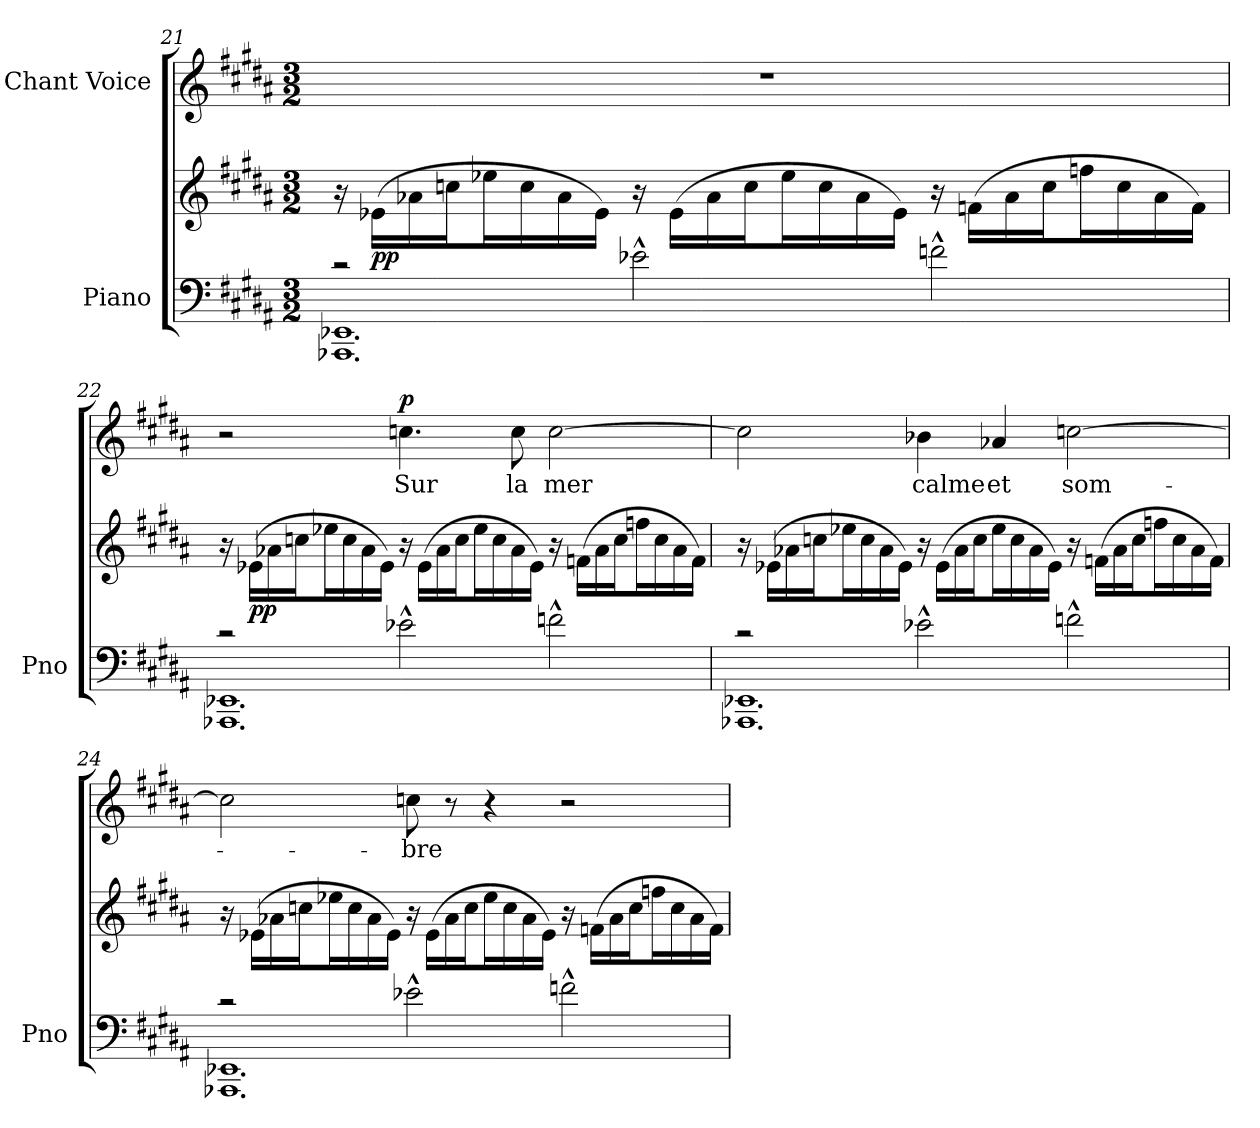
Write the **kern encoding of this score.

**kern	**kern	**dynam	**kern	**text	**dynam
*part2	*part2	*part2	*part1	*part1	*part1
*staff3	*staff2	*staff2/3	*staff1	*staff1	*staff1
*I"Piano	*	*	*I"Chant Voice	*	*
*I'Pno	*	*	*	*	*
!!LO:LB:g=z
*clefF4	*clefG2	*	*clefG2	*	*
*k[f#c#g#d#a#]	*k[f#c#g#d#a#]	*	*k[f#c#g#d#a#]	*	*
*M3/2	*M3/2	*	*M3/2	*	*
=21	=21	=21	=21	=21	=21
*^	*	*	*	*	*
2r	1.AAA-X 1.EE-X	16r	.	1.r	.	.
!	!	!	!LO:DY:b	!	!	!
.	.	(16e-X\LL	pp	.	.	.
.	.	16a-X\	.	.	.	.
.	.	16ccn\J	.	.	.	.
.	.	16ee-X\L	.	.	.	.
.	.	16cc\	.	.	.	.
.	.	16a-\	.	.	.	.
.	.	16e-\JJ)	.	.	.	.
2e-X^^\	.	16r	.	.	.	.
.	.	(16e-\LL	.	.	.	.
.	.	16a-\	.	.	.	.
.	.	16cc\J	.	.	.	.
.	.	16ee-\L	.	.	.	.
.	.	16cc\	.	.	.	.
.	.	16a-\	.	.	.	.
.	.	16e-\JJ)	.	.	.	.
2fn^^\	.	16r	.	.	.	.
.	.	(16fn\LL	.	.	.	.
.	.	16a-\	.	.	.	.
.	.	16cc\J	.	.	.	.
.	.	16ffn\L	.	.	.	.
.	.	16cc\	.	.	.	.
.	.	16a-\	.	.	.	.
.	.	16f\JJ)	.	.	.	.
!!LO:LB:g=z
=22	=22	=22	=22	=22	=22	=22
2r	1.AAA-X 1.EE-X	16r	.	2r	.	.
!	!	!	!LO:DY:b	!	!	!
.	.	(16e-X\LL	pp	.	.	.
.	.	16a-X\	.	.	.	.
.	.	16ccn\J	.	.	.	.
.	.	16ee-X\L	.	.	.	.
.	.	16cc\	.	.	.	.
.	.	16a-\	.	.	.	.
.	.	16e-\JJ)	.	.	.	.
!	!	!	!	!	!LO:LY:b	!LO:DY:a
2e-X^^\	.	16r	.	4.ccn\	Sur	p
.	.	(16e-\LL	.	.	.	.
.	.	16a-\	.	.	.	.
.	.	16cc\J	.	.	.	.
.	.	16ee-\L	.	.	.	.
.	.	16cc\	.	.	.	.
!	!	!	!	!	!LO:LY:b	!
.	.	16a-\	.	8cc\	la	.
.	.	16e-\JJ)	.	.	.	.
!	!	!	!	!	!LO:LY:b	!
2fn^^\	.	16r	.	[2cc\	mer	.
.	.	(16fn\LL	.	.	.	.
.	.	16a-\	.	.	.	.
.	.	16cc\J	.	.	.	.
.	.	16ffn\L	.	.	.	.
.	.	16cc\	.	.	.	.
.	.	16a-\	.	.	.	.
.	.	16f\JJ)	.	.	.	.
!!LO:PB:g=z
=23	=23	=23	=23	=23	=23	=23
2r	1.AAA-X 1.EE-X	16r	.	2cc\]	.	.
.	.	(16e-X\LL	.	.	.	.
.	.	16a-X\	.	.	.	.
.	.	16ccn\J	.	.	.	.
.	.	16ee-X\L	.	.	.	.
.	.	16cc\	.	.	.	.
.	.	16a-\	.	.	.	.
.	.	16e-\JJ)	.	.	.	.
!	!	!	!	!	!LO:LY:b	!
2e-X^^\	.	16r	.	4b-X\	calme	.
.	.	(16e-\LL	.	.	.	.
.	.	16a-\	.	.	.	.
.	.	16cc\J	.	.	.	.
!	!	!	!	!	!LO:LY:b	!
.	.	16ee-\L	.	4a-X/	et	.
.	.	16cc\	.	.	.	.
.	.	16a-\	.	.	.	.
.	.	16e-\JJ)	.	.	.	.
!	!	!	!	!	!LO:LY:b	!
2fn^^\	.	16r	.	[2ccn\	som-	.
.	.	(16fn\LL	.	.	.	.
.	.	16a-\	.	.	.	.
.	.	16cc\J	.	.	.	.
.	.	16ffn\L	.	.	.	.
.	.	16cc\	.	.	.	.
.	.	16a-\	.	.	.	.
.	.	16f\JJ)	.	.	.	.
!!LO:LB:g=z
=24	=24	=24	=24	=24	=24	=24
2r	1.AAA-X 1.EE-X	16r	.	2ccn\]	.	.
.	.	(16e-X\LL	.	.	.	.
.	.	16a-X\	.	.	.	.
.	.	16ccn\J	.	.	.	.
.	.	16ee-X\L	.	.	.	.
.	.	16cc\	.	.	.	.
.	.	16a-\	.	.	.	.
.	.	16e-\JJ)	.	.	.	.
!	!	!	!	!	!LO:LY:b	!
2e-X^^\	.	16r	.	8cc\	-bre	.
.	.	(16e-\LL	.	.	.	.
.	.	16a-\	.	8r	.	.
.	.	16cc\J	.	.	.	.
.	.	16ee-\L	.	4r	.	.
.	.	16cc\	.	.	.	.
.	.	16a-\	.	.	.	.
.	.	16e-\JJ)	.	.	.	.
2fn^^\	.	16r	.	2r	.	.
.	.	(16fn\LL	.	.	.	.
.	.	16a-\	.	.	.	.
.	.	16cc\J	.	.	.	.
.	.	16ffn\L	.	.	.	.
.	.	16cc\	.	.	.	.
.	.	16a-\	.	.	.	.
.	.	16f\JJ)	.	.	.	.
*v	*v	*	*	*	*	*
=	=	=	=	=	=
*-	*-	*-	*-	*-	*-
